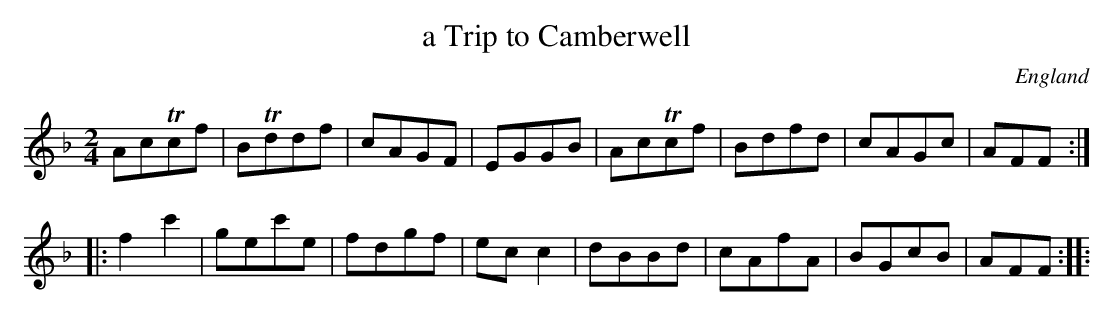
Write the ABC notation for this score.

X:1
T:a Trip to Camberwell
L:1/8
M:2/4
O:England
K:F
AcTcf | BTddf | cAGF | EGGB | AcTcf | Bdfd | cAGc | AFF ::
f2c'2 | gec'e | fdgf | ecc2 | dBBd  | cAfA | BGcB | AFF ::
